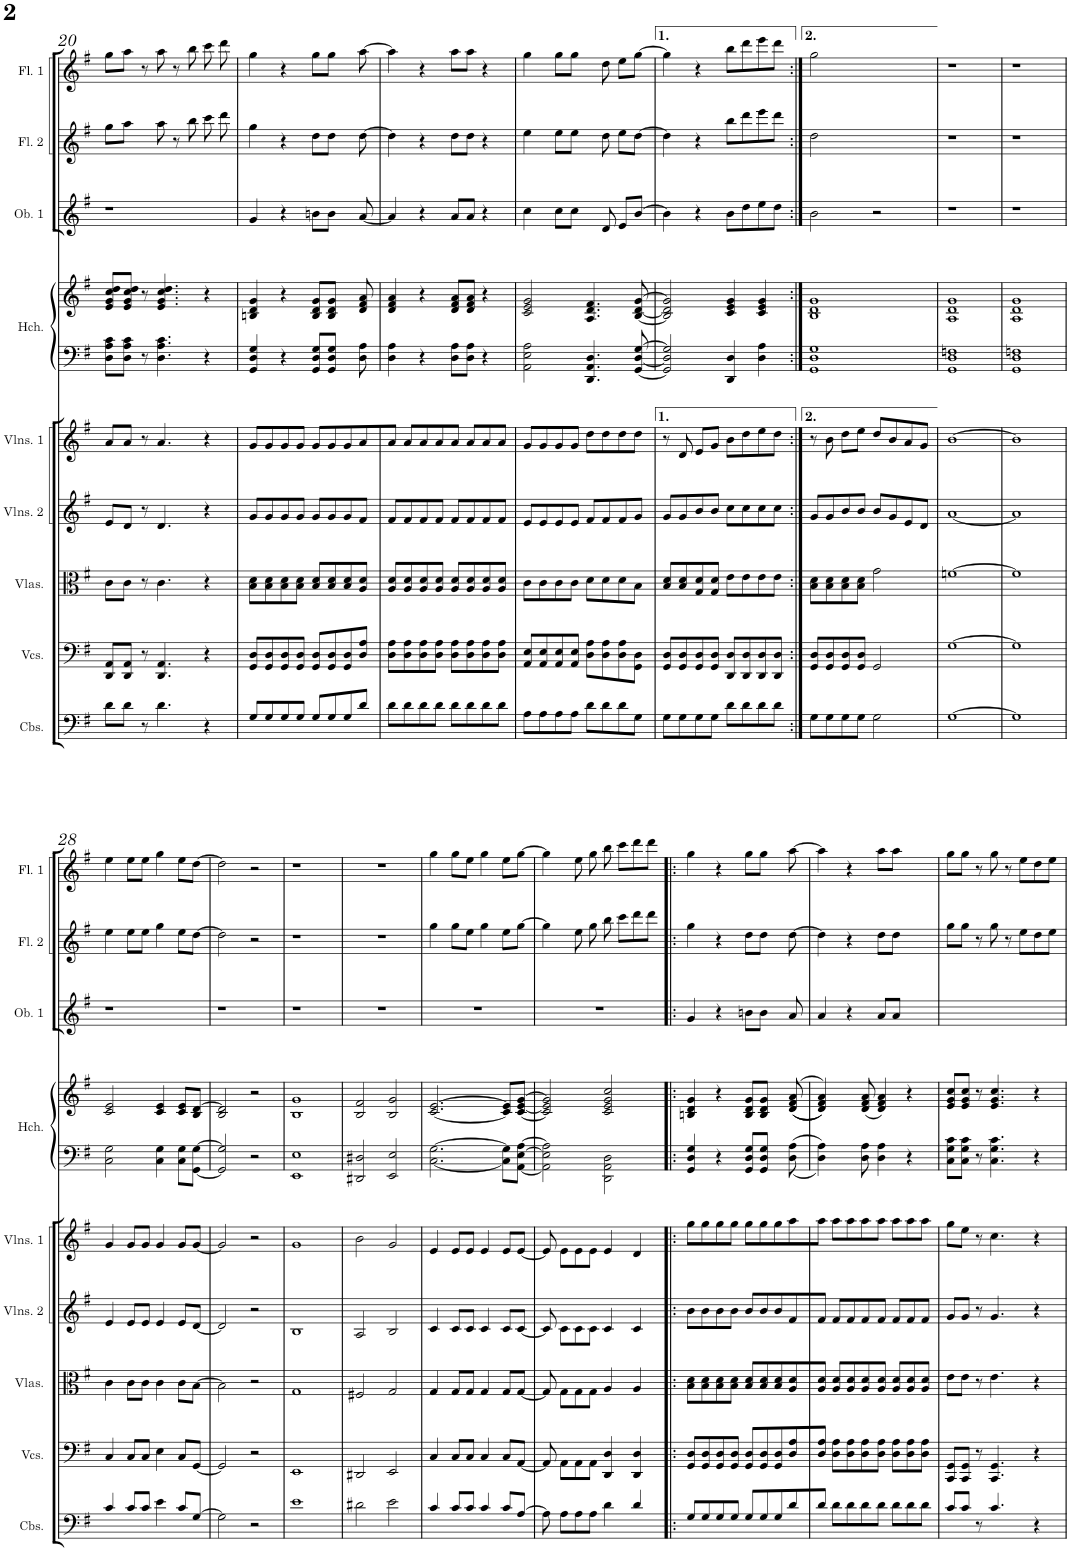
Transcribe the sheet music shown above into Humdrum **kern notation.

**kern	**kern	**kern	**kern	**kern	**kern	**kern	**kern	**kern	**kern
*part9	*part8	*part7	*part6	*part5	*part4	*part4	*part3	*part2	*part1
*staff10	*staff9	*staff8	*staff7	*staff6	*staff5	*staff4	*staff3	*staff2	*staff1
*I"Contrabasses	*I"Violoncellos	*I"Violas	*I"Violins 2	*I"Violins 1	*I"Harpsichord	*	*I"Oboe 1	*I"Flute 2	*I"Flute 1
*I'Cbs.	*I'Vcs.	*I'Vlas.	*I'Vlns. 2	*I'Vlns. 1	*I'Hch.	*	*I'Ob. 1	*I'Fl. 2	*I'Fl. 1
!!LO:PB:g=z
*clefF4	*clefF4	*clefC3	*clefG2	*clefG2	*clefF4	*clefG2	*clefG2	*clefG2	*clefG2
*Trd7c12	*	*	*	*	*	*	*	*	*
*k[f#]	*k[f#]	*k[f#]	*k[f#]	*k[f#]	*k[f#]	*k[f#]	*k[f#]	*k[f#]	*k[f#]
*M4/4	*M4/4	*M4/4	*M4/4	*M4/4	*M4/4	*M4/4	*M4/4	*M4/4	*M4/4
=20	=20	=20	=20	=20	=20	=20	=20	=20	=20
8d\L	8DD/ 8AA/L	8c\L	8e/L	8a/L	8D\ 8A\ 8c\L	8e/ 8g/ 8cc/ 8dd/L	1r	8gg\L	8gg\L
8d\J	8DD/ 8AA/J	8c\J	8d/J	8a/J	8D\ 8A\ 8c\J	8e/ 8g/ 8cc/ 8dd/J	.	8aa\J	8aa\J
8r	8r	8r	8r	8r	8r	8r	.	8ryy	8r
4.d\	4.DD/ 4.AA/	4.c\	4.d/	4.a/	4.D\ 4.A\ 4.c\	4.e/ 4.g/ 4.cc/ 4.dd/	.	8aa\	8aa\
.	.	.	.	.	.	.	.	8r	8r
.	.	.	.	.	.	.	.	8bb\	8bb\
4r	4r	4r	4r	4r	4r	4r	.	8ccc\	8ccc\
.	.	.	.	.	.	.	.	8ddd\	8ddd\
=21	=21	=21	=21	=21	=21	=21	=21	=21	=21
8G/L	8GG/ 8D/L	8B\ 8d\L	8g/L	8g/L	4GG/ 4D/ 4G/	4Bn/ 4d/ 4g/	4g/	4gg\	4gg\
8G/	8GG/ 8D/	8B\ 8d\	8g/	8g/	.	.	.	.	.
8G/	8GG/ 8D/	8B\ 8d\	8g/	8g/	4r	4r	4r	4r	4r
8G/J	8GG/ 8D/J	8B\ 8d\J	8g/J	8g/J	.	.	.	.	.
8G/L	8GG/ 8D/L	8B/ 8d/L	8g/L	8g/L	8GG/ 8D/ 8G/L	8B/ 8d/ 8g/L	8bn\L	8dd\L	8gg\L
8G/	8GG/ 8D/	8B/ 8d/	8g/	8g/	8GG/ 8D/ 8G/J	8B/ 8d/ 8g/J	8b\J	8dd\J	8gg\J
8G/	8GG/ 8D/	8B/ 8d/	8g/	8g/	8ryy	8ryy	8ryy	8ryy	8ryy
8d/J	8D/ 8A/J	8A/ 8d/J	8f#/J	8a/	8D\ 8A\	8d/ 8f#/ 8a/	[8a/	[8dd\	[8aa\
=22	=22	=22	=22	=22	=22	=22	=22	=22	=22
8d\L	8D\ 8A\L	8A/ 8d/L	8f#/L	8a/J	4D\ 4A\	4d/ 4f#/ 4a/	4a/]	4dd\]	4aa\]
8d\	8D\ 8A\	8A/ 8d/	8f#/	8a/L	.	.	.	.	.
8d\	8D\ 8A\	8A/ 8d/	8f#/	8a/	4r	4r	4r	4r	4r
8d\J	8D\ 8A\J	8A/ 8d/J	8f#/J	8a/	.	.	.	.	.
8d\L	8D\ 8A\L	8A/ 8d/L	8f#/L	8a/J	8D\ 8A\L	8d/ 8f#/ 8a/L	8a/L	8dd\L	8aa\L
8d\	8D\ 8A\	8A/ 8d/	8f#/	8a/L	8D\ 8A\J	8d/ 8f#/ 8a/J	8a/J	8dd\J	8aa\J
8d\	8D\ 8A\	8A/ 8d/	8f#/	8a/	4r	4r	4r	4r	4r
8d\J	8D\ 8A\J	8A/ 8d/J	8f#/J	8a/J	.	.	.	.	.
=23	=23	=23	=23	=23	=23	=23	=23	=23	=23
8A\L	8AA/ 8E/L	8c\L	8e/L	8g/L	2AA\ 2E\ 2A\	2c/ 2e/ 2g/	4cc\	4ee\	4gg\
8A\	8AA/ 8E/	8c\	8e/	8g/	.	.	.	.	.
8A\	8AA/ 8E/	8c\	8e/	8g/	.	.	8cc\L	8ee\L	8gg\L
8A\J	8AA/ 8E/J	8c\J	8e/J	8g/J	.	.	8cc\J	8ee\J	8gg\J
8d\L	8D\ 8A\L	8d\L	8f#/L	8dd\L	4.DD/ 4.AA/ 4.D/	4.A/ 4.d/ 4.f#/	8ryy	8ryy	8ryy
8d\	8D\ 8A\	8d\	8f#/	8dd\	.	.	8d/	8dd\	8dd\
8d\	8D\ 8A\	8d\	8f#/	8dd\	.	.	8e/L	8ee\L	8ee\L
8G\J	8GG\ 8D\J	8B\J	8g/J	8dd\J	[8GG/ [8D/ [8G/	[8B/ [8d/ [8g/	[8b/J	[8dd\J	[8gg\J
=24	=24	=24	=24	=24	=24	=24	=24	=24	=24
8G\L	8GG/ 8D/L	8B/ 8d/L	8g/L	8r	2GG/] 2D/] 2G/]	2B/] 2d/] 2g/]	4b\]	4dd\]	4gg\]
8G\	8GG/ 8D/	8B/ 8d/	8g/	8d/	.	.	.	.	.
8G\	8GG/ 8D/	8G/ 8d/	8b/	8e/L	.	.	4r	4r	4r
8G\J	8GG/ 8D/J	8G/ 8d/J	8b/J	8g/J	.	.	.	.	.
8d\L	8DD/ 8D/L	8e\L	8cc\L	8b\L	4DD/ 4D/	4c/ 4e/ 4g/	8b\L	8bb\L	8bb\L
8d\	8DD/ 8D/	8e\	8cc\	8dd\	.	.	8dd\	8ddd\	8ddd\
8d\	8DD/ 8D/	8e\	8cc\	8ee\	4D\ 4A\	4c/ 4e/ 4g/	8ee\	8eee\	8eee\
8d\J	8DD/ 8D/J	8e\J	8cc\J	8dd\J	.	.	8dd\J	8ddd\J	8ddd\J
=25:|!	=25:|!	=25:|!	=25:|!	=25:|!	=25:|!	=25:|!	=25:|!	=25:|!	=25:|!
*	*	*	*	*	*^	*^	*	*	*
*	*	*	*	*	*	*^	*	*	*	*	*
8G\L	8GG/ 8D/L	8B\ 8d\L	8g/L	8r	1G	1D	1GG	1g	1B 1d	2b\	2dd\	2gg\
8G\	8GG/ 8D/	8B\ 8d\	8g/	8b\	.	.	.	.	.	.	.	.
8G\	8GG/ 8D/	8B\ 8d\	8b/	8dd\L	.	.	.	.	.	.	.	.
8G\J	8GG/ 8D/J	8B\ 8d\J	8b/J	8ee\J	.	.	.	.	.	.	.	.
2G\	2GG/	2g\	8b/L	8dd/L	.	.	.	.	.	2r	2ryy	2ryy
.	.	.	8g/	8b/	.	.	.	.	.	.	.	.
.	.	.	8e/	8a/	.	.	.	.	.	.	.	.
.	.	.	8d/J	8g/J	.	.	.	.	.	.	.	.
*	*	*	*	*	*	*v	*v	*	*	*	*	*
=26	=26	=26	=26	=26	=26	=26	=26	=26	=26	=26	=26
*	*	*	*	*	*	*	*	*^	*	*	*
[1G	[1G	[1fn	[1a	[1b	1D 1Fn	1GG	1g	1d	1A	1r	1r	1r
=27	=27	=27	=27	=27	=27	=27	=27	=27	=27	=27	=27	=27
1G]	1G]	1f]	1a]	1b]	1D 1Fn	1GG	1g	1d	1A	1r	1r	1r
*	*	*	*	*	*v	*v	*	*	*	*	*	*
*	*	*	*	*	*	*v	*v	*v	*	*	*
!!LO:LB:g=z
=28	=28	=28	=28	=28	=28	=28	=28	=28	=28
4c/	4C/	4c\	4e/	4g/	2C\ 2G\	2c/ 2e/	1r	4ee\	4ee\
8c/L	8C/L	8c\L	8e/L	8g/L	.	.	.	8ee\L	8ee\L
8c/J	8C/J	8c\J	8e/J	8g/J	.	.	.	8ee\J	8ee\J
4e\	4E\	4c\	4e/	4g/	4C\ 4G\	4c/ 4e/	.	4gg\	4gg\
8c/L	8C/L	8c\L	8e/L	8g/L	8C\ 8G\L	8c/ 8e/L	.	8ee\L	8ee\L
[8G/J	[8GG/J	[8B\J	[8d/J	[8g/J	[<8GG\ [>8G\J	8B/ [>8d/J	.	[>8dd\J	[>8dd\J
=29	=29	=29	=29	=29	=29	=29	=29	=29	=29
2G\]	2GG/]	2B\]	2d/]	2g/]	2GG/] 2G/]	2B/ 2d/]	1r	2dd\]	2dd\]
2r	2r	2r	2r	2r	2r	2r	.	2r	2r
=30	=30	=30	=30	=30	=30	=30	=30	=30	=30
*	*	*	*	*	*^	*^	*	*	*
1e	1EE	1G	1B	1g	1E	1EE	1g	1B	1r	1r	1r
*	*	*	*	*	*v	*v	*	*	*	*	*
*	*	*	*	*	*	*v	*v	*	*	*
=31	=31	=31	=31	=31	=31	=31	=31	=31	=31
2d#X\	2DD#X/	2F#X/	2A/	2b\	2DD#X/ 2D#X/	2B/ 2f#/	1r	1r	1r
2e\	2EE/	2G/	2B/	2g/	2EE/ 2E/	2B/ 2g/	.	.	.
=32	=32	=32	=32	=32	=32	=32	=32	=32	=32
4c/	4C/	4G/	4c/	4e/	[2.C\ [2.G\	[2.c/ [2.e/	1r	4gg\	4gg\
8c/L	8C/L	8G/L	8c/L	8e/L	.	.	.	8gg\L	8gg\L
8c/J	8C/J	8G/J	8c/J	8e/J	.	.	.	8ee\J	8ee\J
4c/	4C/	4G/	4c/	4e/	.	.	.	4gg\	4gg\
8c/L	8C/L	8G/L	8c/L	8e/L	8C\] 8G\]L	8c/] 8e/]L	.	8ee\L	8ee\L
[8A/J	[8AA/J	[8G/J	[8c/J	[8e/J	[8AA\ [8E\ [8A\J	[8c/ [8e/ [8g/J	.	[8gg\J	[8gg\J
=33	=33	=33	=33	=33	=33	=33	=33	=33	=33
8A\]	8AA/]	8G/]	8c/]	8e/]	2AA\] 2E\] 2A\]	2c/] 2e/] 2g/]	1r	4gg\]	4gg\]
8A\L	8AA\L	8G\L	8c\L	8e\L	.	.	.	.	.
8A\	8AA\	8G\	8c\	8e\	.	.	.	8ee\	8ee\
8A\J	8AA\J	8G\J	8c\J	8e\J	.	.	.	8gg\	8gg\
4d\	4DD/ 4D/	4A/	4c/	4e/	2DD\ 2AA\ 2D\	2c/ 2e/ 2g/ 2cc/	.	8bb\	8bb\
.	.	.	.	.	.	.	.	8ccc\L	8ccc\L
4d/	4DD/ 4D/	4A/	4c/	4d/	.	.	.	8ddd\	8ddd\
.	.	.	.	.	.	.	.	8ddd\J	8ddd\J
=34!|:	=34!|:	=34!|:	=34!|:	=34!|:	=34!|:	=34!|:	=34!|:	=34!|:	=34!|:
8G/L	8GG/ 8D/L	8B\ 8d\L	8b\L	8gg\L	4GG/ 4D/ 4G/	4Bn/ 4d/ 4g/	4g/	4gg\	4gg\
8G/	8GG/ 8D/	8B\ 8d\	8b\	8gg\	.	.	.	.	.
8G/	8GG/ 8D/	8B\ 8d\	8b\	8gg\	4r	4r	4r	4r	4r
8G/J	8GG/ 8D/J	8B\ 8d\J	8b\J	8gg\J	.	.	.	.	.
8G/L	8GG/ 8D/L	8B/ 8d/L	8b/L	8gg\L	8GG/ 8D/ 8G/L	8B/ 8d/ 8g/L	8bn\L	8dd\L	8gg\L
8G/	8GG/ 8D/	8B/ 8d/	8b/	8gg\	8GG/ 8D/ 8G/J	8B/ 8d/ 8g/J	8b\J	8dd\J	8gg\J
8G/	8GG/ 8D/	8B/ 8d/	8b/	8gg\	8ryy	8ryy	8ryy	8ryy	8ryy
8d/	8D/ 8A/	8A/ 8d/	8f#/	8aa\	8D\ 8A\	(<(>(<8d/ 8f#/ 8a/	8a/	[8dd\	[8aa\
=35	=35	=35	=35	=35	=35	=35	=35	=35	=35
8d/J	8D/ 8A/J	8A/ 8d/J	8f#/J	8aa\J	4D\ 4A\	4d/ 4f#/ 4a/)))	4a/	4dd\]	4aa\]
8d\L	8D\ 8A\L	8A/ 8d/L	8f#/L	8aa\L	.	.	.	.	.
8d\	8D\ 8A\	8A/ 8d/	8f#/	8aa\	8ryy	8ryy	4r	4r	4r
8d\	8D\ 8A\	8A/ 8d/	8f#/	8aa\	8D\ 8A\	(<8d/ 8f#/ 8a/	.	.	.
8d\J	8D\ 8A\J	8A/ 8d/J	8f#/J	8aa\J	4D\ 4A\	4d/ 4f#/ 4a/)	8a/L	8dd\L	8aa\L
8d\L	8D\ 8A\L	8A/ 8d/L	8f#/L	8aa\L	.	.	8a/J	8dd\J	8aa\J
8d\	8D\ 8A\	8A/ 8d/	8f#/	8aa\	4r	4r	4ryy	4ryy	4ryy
8d\J	8D\ 8A\J	8A/ 8d/J	8f#/J	8aa\J	.	.	.	.	.
=36	=36	=36	=36	=36	=36	=36	=36	=36	=36
8c/L	8CC/ 8GG/L	8e\L	8g/L	8gg\L	8C\ 8G\ 8c\L	8e/ 8g/ 8cc/L	1ryy	8gg\L	8gg\L
8c/J	8CC/ 8GG/J	8e\J	8g/J	8ee\J	8C\ 8G\ 8c\J	8e/ 8g/ 8cc/J	.	8gg\J	8gg\J
8r	8r	8r	8r	8r	8r	8r	.	8r	8r
4.c/	4.CC/ 4.GG/	4.e\	4.g/	4.cc\	4.C\ 4.G\ 4.c\	4.e/ 4.g/ 4.cc/	.	8gg\	8gg\
.	.	.	.	.	.	.	.	8r	8r
.	.	.	.	.	.	.	.	8ee\L	8ee\L
4r	4r	4r	4r	4r	4r	4r	.	8dd\	8dd\
.	.	.	.	.	.	.	.	8ee\J	8ee\J
=	=	=	=	=	=	=	=	=	=
*-	*-	*-	*-	*-	*-	*-	*-	*-	*-
